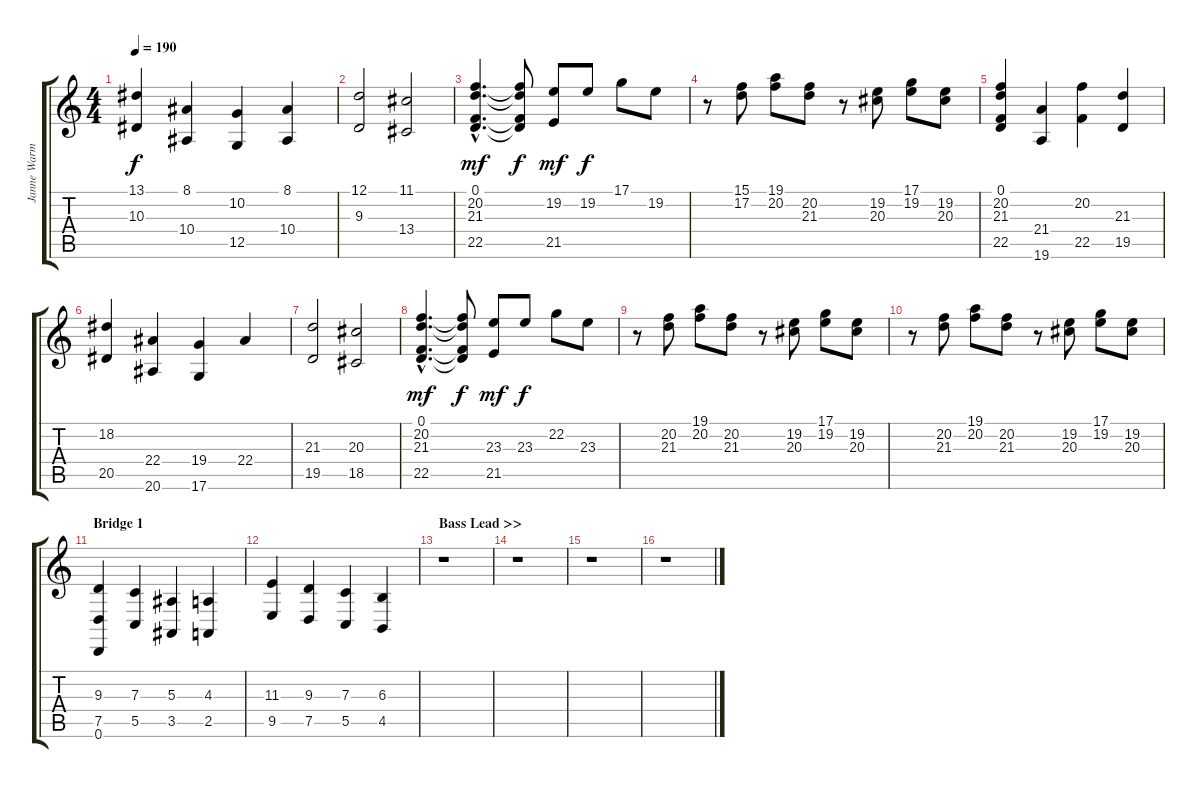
\track ("Janne Warman (Keyboard RH)" "Janne Warm") {instrument pad5bowed}
\staff {score tabs}
\tuning (D4 A3 F3 C3 G2 D2) {hide}
\ts (4 4)
\tempo 190
\clef g2
\ks c
(13.1 10.3).4{dy f} (8.1 10.4).4 (10.2 12.5).4 (8.1 10.4).4 |
(12.1 9.3).2 (11.1 13.4).2 |
(0.1{hac} 20.2{hac} 21.3{hac} 22.5{hac}).4{d dy mf} (0.1{t} 20.2{t} 21.3{t} 22.5{t}).8{dy f} (19.2 21.5).8{dy mf} 19.2.8{dy f} 17.1.8 19.2.8 |
r.8 (15.1 17.2).8 (19.1 20.2).8 (20.2 21.3).8 r.8 (19.2 20.3).8 (17.1 19.2).8 (19.2 20.3).8 |
(0.1 20.2 21.3 22.5).4 (21.4 19.6).4 (20.2 22.5).4 (21.3 19.5).4 |
(18.2 20.5).4 (22.4 20.6).4 (19.4 17.6).4 22.4.4 |
(21.3 19.5).2 (20.3 18.5).2 |
(0.1{hac} 20.2{hac} 21.3{hac} 22.5{hac}).4{d dy mf} (0.1{t} 20.2{t} 21.3{t} 22.5{t}).8{dy f} (23.3 21.5).8{dy mf} 23.3.8{dy f} 22.2.8 23.3.8 |
r.8 (20.2 21.3).8 (19.1 20.2).8 (20.2 21.3).8 r.8 (19.2 20.3).8 (17.1 19.2).8 (19.2 20.3).8 |
r.8 (20.2 21.3).8 (19.1 20.2).8 (20.2 21.3).8 r.8 (19.2 20.3).8 (17.1 19.2).8 (19.2 20.3).8 |
\section ("" "Bridge 1")
(9.3 7.5 0.6).4 (7.3 5.5).4 (5.3 3.5).4 (4.3 2.5).4 |
(11.3 9.5).4 (9.3 7.5).4 (7.3 5.5).4 (6.3 4.5).4 |
\section ("" "Bass Lead >>")
r.1 |
r.1 |
r.1 |
r.1
